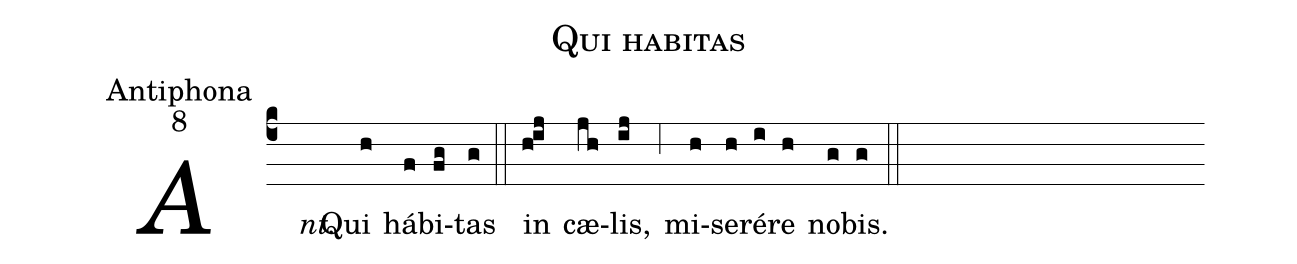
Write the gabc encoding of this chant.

name:Qui habitas;
office-part:Antiphona;
mode:8;
%%
(c4) <i>Ant.</i>() Qui(h) há(f)bi(fg)tas(g) (::)
in(h!ij) cæ(jh)lis,(ij) (,6) mi(h)se(h)ré(i)re(h) no(g)bis.(g) (::)
